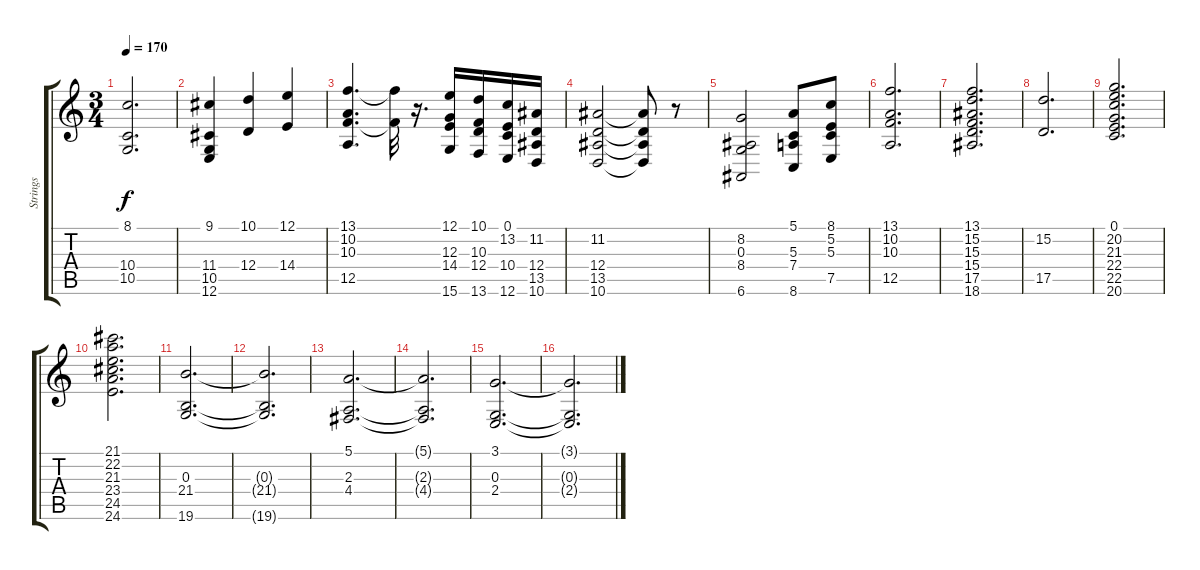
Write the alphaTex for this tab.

\track ("Strings" "Strings") {instrument stringensemble1}
\staff {score tabs}
\tuning (E4 B3 G3 D3 A2 E2) {hide}
\ts (3 4)
\tempo 170
\clef g2
\ks c
(8.1 10.4 10.5).2{d dy f} |
(9.1 11.4 10.5 12.6).4 (10.1 12.4).4 (12.1 14.4).4 |
(13.1 10.2 10.3 12.5).4{d volume 11} (13.1{t} 10.3{t}).32 r.16{d} (12.1 12.3 14.4 15.6).16 (10.1 10.3 12.4 13.6).16 (0.1 13.2 10.4 12.6).16 (11.2 12.4 13.5 10.6).16 |
(11.2 12.4 13.5 10.6).2 (11.2{t} 12.4{t} 13.5{t} 10.6{t}).8 r.8 |
(8.2 0.3 8.4 6.6).2 (5.1 5.3 7.4 8.6).8 (8.1 5.2 5.3 7.5).8 |
(13.1 10.2 10.3 12.5).2{d} |
(13.1 15.2 15.3 15.4 17.5 18.6).2{d} |
(15.2 17.5).2{d} |
(0.1 20.2 21.3 22.4 22.5 20.6).2{d} |
(21.1 22.2 21.3 23.4 24.5 24.6).2{d} |
(0.3 21.4 19.6).2{d} |
(0.3{t} 21.4{t} 19.6{t}).2{d} |
(5.1 2.3 4.4).2{d} |
(5.1{t} 2.3{t} 4.4{t}).2{d} |
(3.1 0.3 2.4).2{d} |
(3.1{t} 0.3{t} 2.4{t}).2{d}
